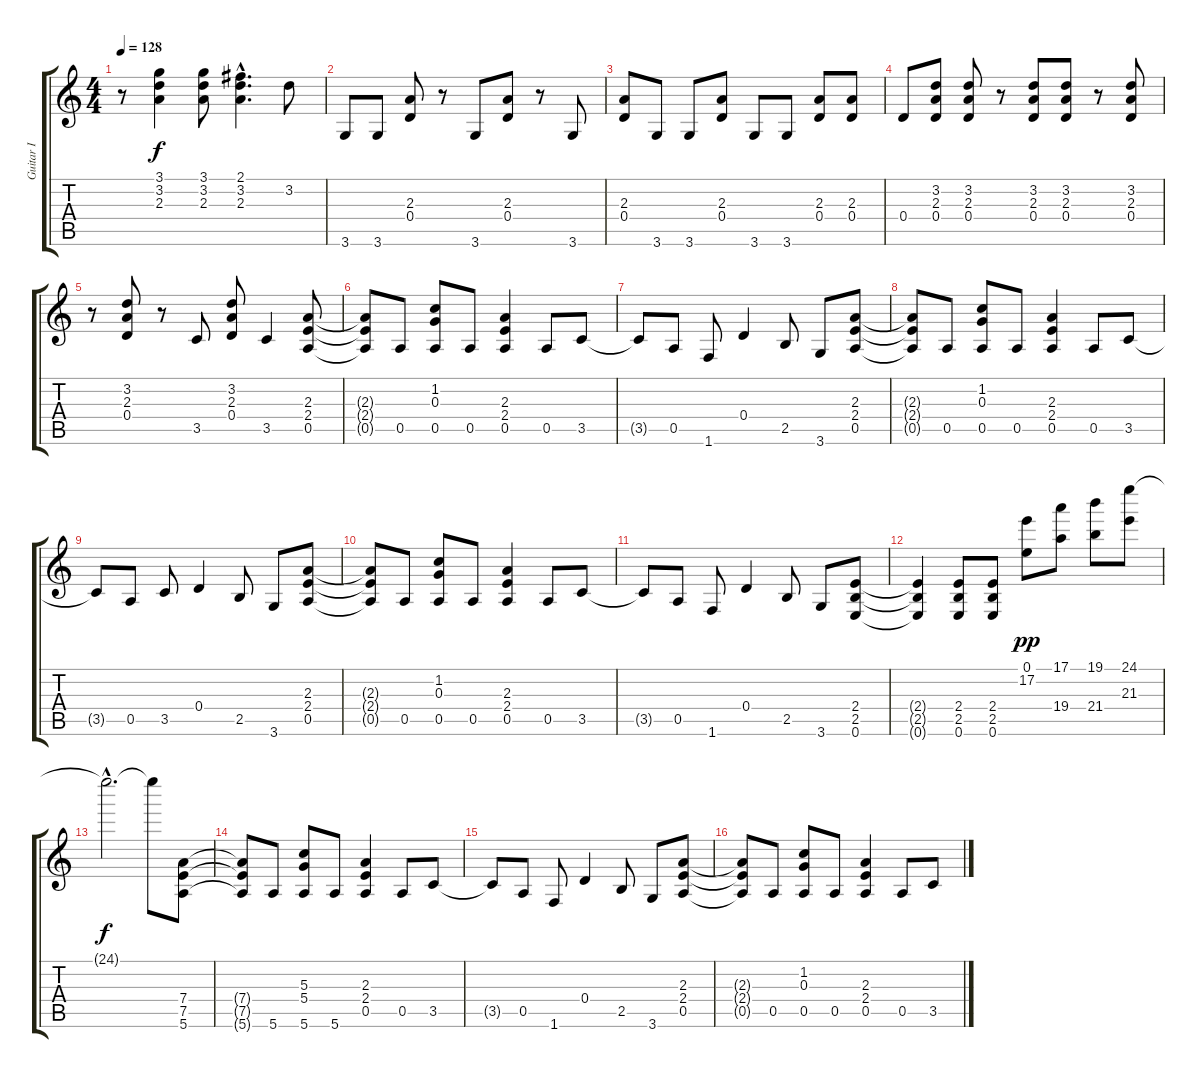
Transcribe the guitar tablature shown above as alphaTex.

\track ("Guitar I" "Guitar I") {instrument distortionguitar}
\staff {score tabs}
\tuning (E4 B3 G3 D3 A2 E2) {hide}
\ts (4 4)
\tempo 128
\clef g2
\ks c
r.8{dy f} (3.1 3.2 2.3).4 (3.1 3.2 2.3).8 (2.1{hac} 3.2{hac} 2.3{hac}).4{d} 3.2.8 |
3.6.8 3.6.8 (2.3 0.4).8 r.8 3.6.8 (2.3 0.4).8 r.8 3.6.8 |
(2.3 0.4).8 3.6.8 3.6.8 (2.3 0.4).8 3.6.8 3.6.8 (2.3 0.4).8 (2.3 0.4).8 |
0.4.8 (3.2 2.3 0.4).8 (3.2 2.3 0.4).8 r.8 (3.2 2.3 0.4).8 (3.2 2.3 0.4).8 r.8 (3.2 2.3 0.4).8 |
r.8 (3.2 2.3 0.4).8 r.8 3.5.8 (3.2 2.3 0.4).8 3.5.4 (2.3 2.4 0.5).8 |
(2.3{t} 2.4{t} 0.5{t}).8 0.5.8 (1.2 0.3 0.5).8 0.5.8 (2.3 2.4 0.5).4 0.5.8 3.5.8 |
3.5{t}.8 0.5.8 1.6.8 0.4.4 2.5.8 3.6.8 (2.3 2.4 0.5).8 |
(2.3{t} 2.4{t} 0.5{t}).8 0.5.8 (1.2 0.3 0.5).8 0.5.8 (2.3 2.4 0.5).4 0.5.8 3.5.8 |
3.5{t}.8 0.5.8 3.5.8 0.4.4 2.5.8 3.6.8 (2.3 2.4 0.5).8 |
(2.3{t} 2.4{t} 0.5{t}).8 0.5.8 (1.2 0.3 0.5).8 0.5.8 (2.3 2.4 0.5).4 0.5.8 3.5.8 |
3.5{t}.8 0.5.8 1.6.8 0.4.4 2.5.8 3.6.8 (2.4 2.5 0.6).8 |
(2.4{t} 2.5{t} 0.6{t}).4 (2.4 2.5 0.6).8 (2.4 2.5 0.6).8 (0.1 17.2).8{dy pp} (17.1 19.4).8 (19.1 21.4).8 (24.1 21.3).8 |
24.1{hac t}.2{d dy f} 24.1{t}.8 (7.4 7.5 5.6).8 |
(7.4{t} 7.5{t} 5.6{t}).8 5.6.8 (5.3 5.4 5.6).8 5.6.8 (2.3 2.4 0.5).4 0.5.8 3.5.8 |
3.5{t}.8 0.5.8 1.6.8 0.4.4 2.5.8 3.6.8 (2.3 2.4 0.5).8 |
(2.3{t} 2.4{t} 0.5{t}).8 0.5.8 (1.2 0.3 0.5).8 0.5.8 (2.3 2.4 0.5).4 0.5.8 3.5.8
